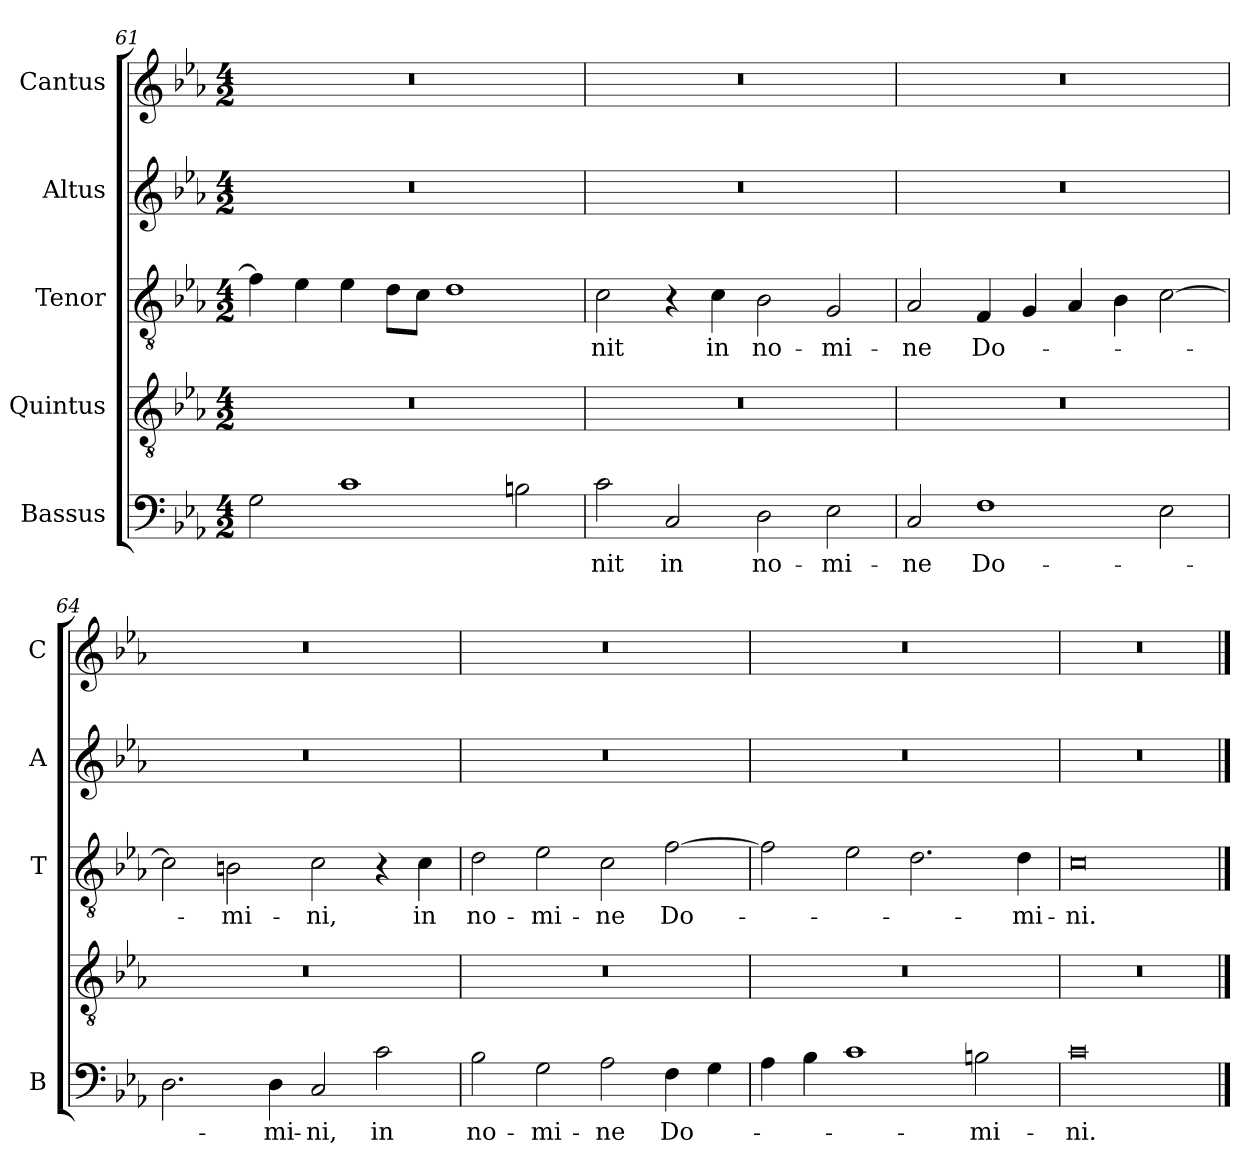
**kern	**text	**kern	**kern	**text	**kern	**kern
*part5	*part5	*part4	*part3	*part3	*part2	*part1
*staff5	*staff5	*staff4	*staff3	*staff3	*staff2	*staff1
*I"Bassus	*	*I"Quintus	*I"Tenor	*	*I"Altus	*I"Cantus
*I'B	*	*	*I'T	*	*I'A	*I'C
*clefF4	*	*clefGv2	*clefGv2	*	*clefG2	*clefG2
*k[b-e-a-]	*	*k[b-e-a-]	*k[b-e-a-]	*	*k[b-e-a-]	*k[b-e-a-]
*E-:	*	*E-:	*E-:	*	*E-:	*E-:
*M4/2	*	*M4/2	*M4/2	*	*M4/2	*M4/2
=61	=61	=61	=61	=61	=61	=61
2G\	.	0r	4f\]	.	0r	0r
.	.	.	4e-\	.	.	.
1c	.	.	4e-\	.	.	.
.	.	.	8d\L	.	.	.
.	.	.	8c\J	.	.	.
.	.	.	1d	.	.	.
2Bn\	.	.	.	.	.	.
=62	=62	=62	=62	=62	=62	=62
!	!LO:LY:b	!	!	!LO:LY:b	!	!
2c\	-nit	0r	2c\	-nit	0r	0r
!	!LO:LY:b	!	!	!	!	!
2C/	in	.	4r	.	.	.
!	!	!	!	!LO:LY:b	!	!
.	.	.	4c\	in	.	.
!	!LO:LY:b	!	!	!LO:LY:b	!	!
2D\	no-	.	2B-\	no-	.	.
!	!LO:LY:b	!	!	!LO:LY:b	!	!
2E-\	-mi-	.	2G/	-mi-	.	.
!!LO:LB:g=z
=63	=63	=63	=63	=63	=63	=63
!	!LO:LY:b	!	!	!LO:LY:b	!	!
2C/	-ne	0r	2A-/	-ne	0r	0r
!	!LO:LY:b	!	!	!LO:LY:b	!	!
1F	Do-	.	4F/	Do-	.	.
.	.	.	4G/	.	.	.
.	.	.	4A-/	.	.	.
.	.	.	4B-\	.	.	.
2E-\	.	.	[2c\	.	.	.
=64	=64	=64	=64	=64	=64	=64
2.D\	.	0r	2c\]	.	0r	0r
!	!	!	!	!LO:LY:b	!	!
.	.	.	2Bn\	-mi-	.	.
!	!LO:LY:b	!	!	!	!	!
4D\	-mi-	.	.	.	.	.
!	!LO:LY:b	!	!	!LO:LY:b	!	!
2C/	-ni,	.	2c\	-ni,	.	.
!	!LO:LY:b	!	!	!	!	!
2c\	in	.	4r	.	.	.
!	!	!	!	!LO:LY:b	!	!
.	.	.	4c\	in	.	.
=65	=65	=65	=65	=65	=65	=65
!	!LO:LY:b	!	!	!LO:LY:b	!	!
2B-\	no-	0r	2d\	no-	0r	0r
!	!LO:LY:b	!	!	!LO:LY:b	!	!
2G\	-mi-	.	2e-\	-mi-	.	.
!	!LO:LY:b	!	!	!LO:LY:b	!	!
2A-\	-ne	.	2c\	-ne	.	.
!	!LO:LY:b	!	!	!LO:LY:b	!	!
4F\	Do-	.	[2f\	Do-	.	.
4G\	.	.	.	.	.	.
=66	=66	=66	=66	=66	=66	=66
4A-\	.	0r	2f\]	.	0r	0r
4B-\	.	.	.	.	.	.
1c	.	.	2e-\	.	.	.
.	.	.	2.d\	.	.	.
!	!LO:LY:b	!	!	!	!	!
2Bn\	-mi-	.	.	.	.	.
!	!	!	!	!LO:LY:b	!	!
.	.	.	4d\	-mi-	.	.
=67	=67	=67	=67	=67	=67	=67
!	!LO:LY:b	!	!	!LO:LY:b	!	!
0c	-ni.	0r	0c	-ni.	0r	0r
==	==	==	==	==	==	==
*-	*-	*-	*-	*-	*-	*-
